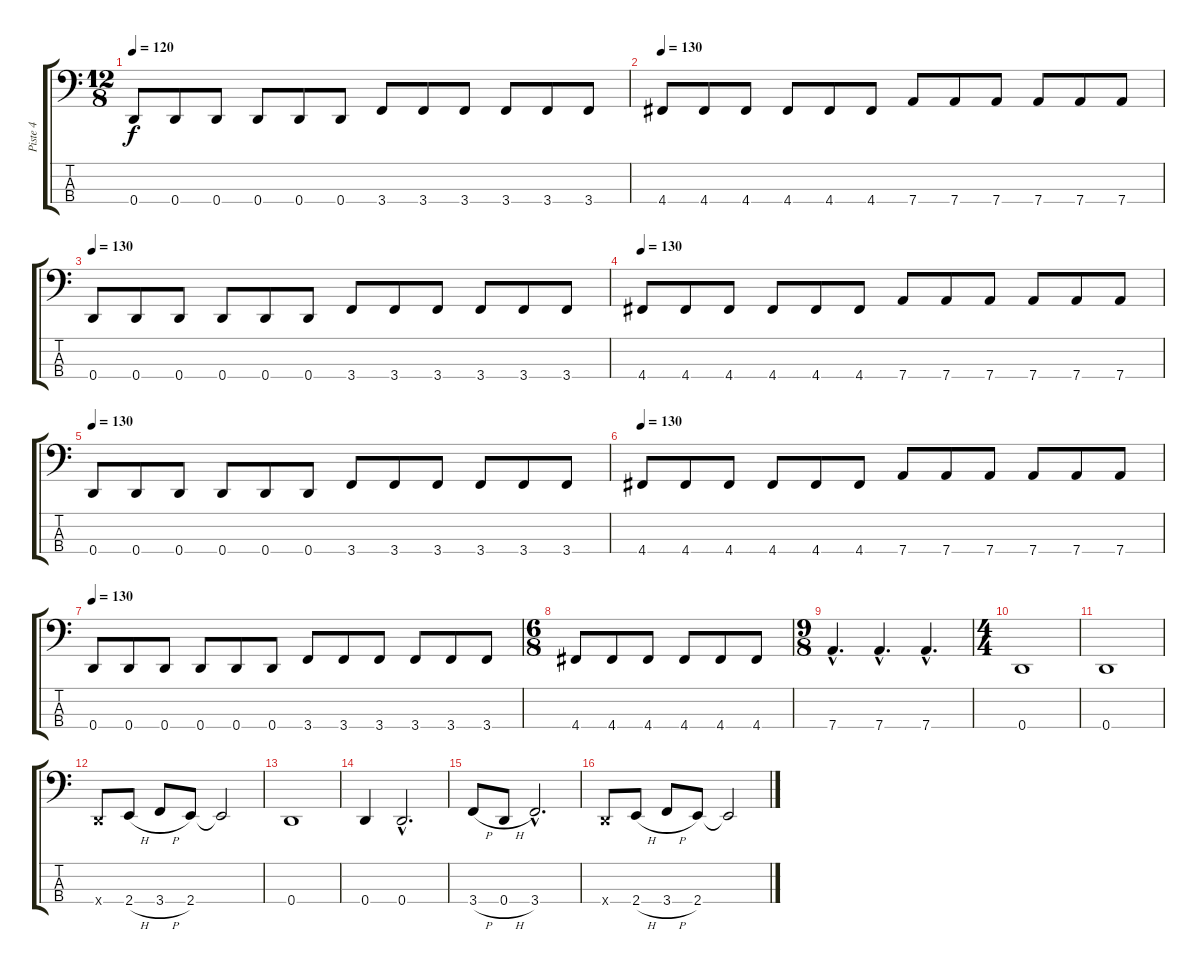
\track ("Piste 4" "Piste 4") {instrument electricbassfinger}
\staff {score tabs}
\tuning (G2 D2 A1 D1) {hide}
\ts (12 8)
\tempo 120
\tempo 130
\tempo 120
\clef f4
\ks c
0.4.8{dy f instrument electricbassfinger} 0.4.8 0.4.8 0.4.8 0.4.8 0.4.8 3.4.8 3.4.8 3.4.8 3.4.8 3.4.8 3.4.8 |
\tempo 130
4.4.8 4.4.8 4.4.8 4.4.8 4.4.8 4.4.8 7.4.8 7.4.8 7.4.8 7.4.8 7.4.8 7.4.8 |
\tempo 130
0.4.8 0.4.8 0.4.8 0.4.8 0.4.8 0.4.8 3.4.8 3.4.8 3.4.8 3.4.8 3.4.8 3.4.8 |
\tempo 130
4.4.8 4.4.8 4.4.8 4.4.8 4.4.8 4.4.8 7.4.8 7.4.8 7.4.8 7.4.8 7.4.8 7.4.8 |
\tempo 130
0.4.8 0.4.8 0.4.8 0.4.8 0.4.8 0.4.8 3.4.8 3.4.8 3.4.8 3.4.8 3.4.8 3.4.8 |
\tempo 130
4.4.8 4.4.8 4.4.8 4.4.8 4.4.8 4.4.8 7.4.8 7.4.8 7.4.8 7.4.8 7.4.8 7.4.8 |
\tempo 130
0.4.8 0.4.8 0.4.8 0.4.8 0.4.8 0.4.8 3.4.8 3.4.8 3.4.8 3.4.8 3.4.8 3.4.8 |
\ts (6 8)
4.4.8 4.4.8 4.4.8 4.4.8 4.4.8 4.4.8 |
\ts (9 8)
7.4{hac}.4{d} 7.4{hac}.4{d} 7.4{hac}.4{d} |
\ts (4 4)
0.4.1 |
0.4.1 |
0.4{x}.8 2.4{h}.8 3.4{h}.8 2.4.8 2.4{t}.2 |
0.4.1 |
0.4.4 0.4{hac}.2{d} |
3.4{h}.8 0.4{h}.8 3.4{hac}.2{d} |
0.4{x}.8 2.4{h}.8 3.4{h}.8 2.4.8 2.4{t}.2
